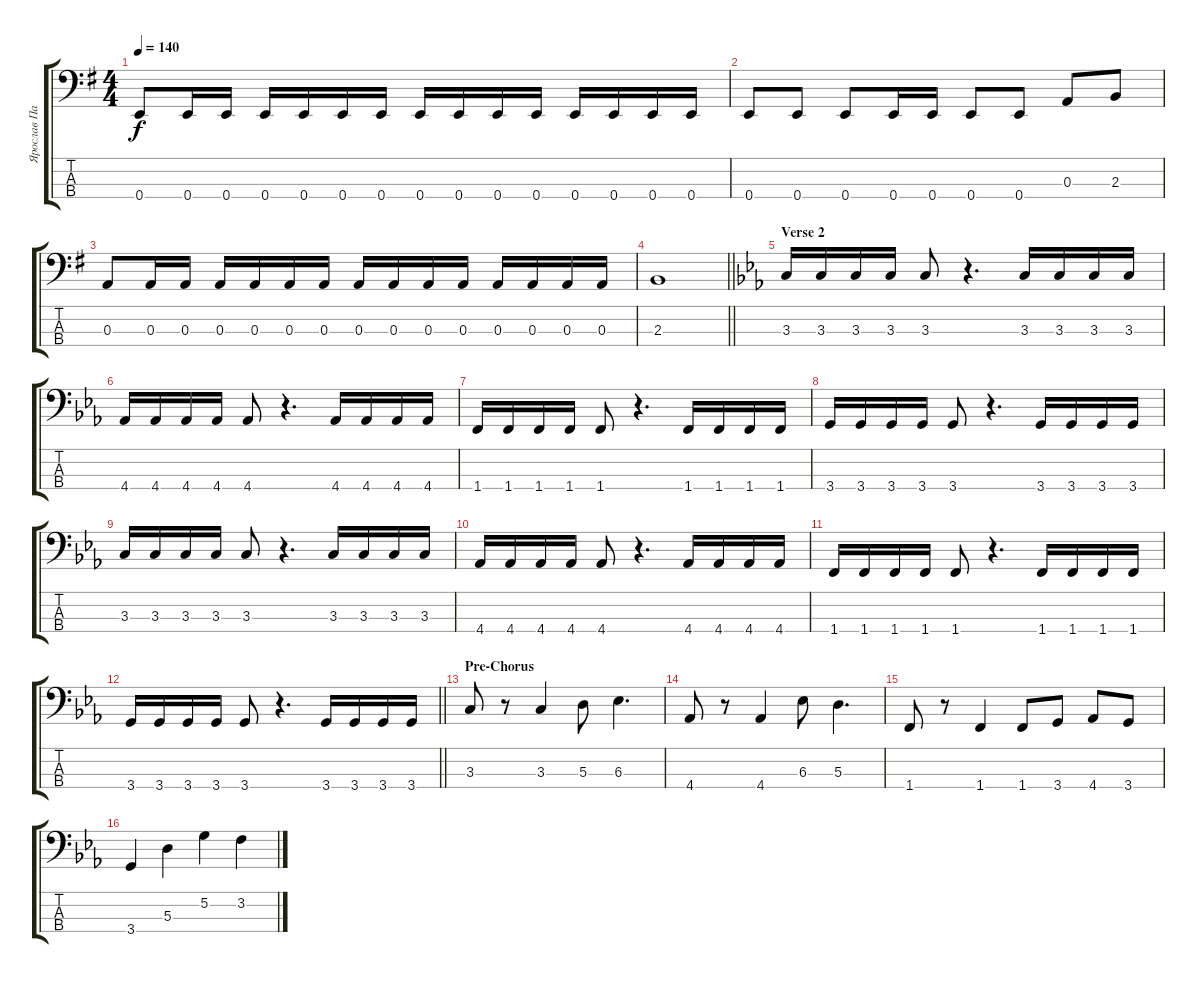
\track ("Ярослав Пастухов" "Ярослав Па") {instrument electricbasspick}
\staff {score tabs}
\tuning (G2 D2 A1 E1) {hide}
\ts (4 4)
\tempo 140
\clef f4
\ks g
0.4.8{dy f} 0.4.16 0.4.16 0.4.16 0.4.16 0.4.16 0.4.16 0.4.16 0.4.16 0.4.16 0.4.16 0.4.16 0.4.16 0.4.16 0.4.16 |
0.4.8 0.4.8 0.4.8 0.4.16 0.4.16 0.4.8 0.4.8 0.3.8 2.3.8 |
0.3.8 0.3.16 0.3.16 0.3.16 0.3.16 0.3.16 0.3.16 0.3.16 0.3.16 0.3.16 0.3.16 0.3.16 0.3.16 0.3.16 0.3.16 |
\barLineRight lightlight
2.3.1 |
\section ("" "Verse 2")
\ks eb
3.3.16 3.3.16 3.3.16 3.3.16 3.3.8 r.4{d} 3.3.16 3.3.16 3.3.16 3.3.16 |
4.4.16 4.4.16 4.4.16 4.4.16 4.4.8 r.4{d} 4.4.16 4.4.16 4.4.16 4.4.16 |
1.4.16 1.4.16 1.4.16 1.4.16 1.4.8 r.4{d} 1.4.16 1.4.16 1.4.16 1.4.16 |
3.4.16 3.4.16 3.4.16 3.4.16 3.4.8 r.4{d} 3.4.16 3.4.16 3.4.16 3.4.16 |
3.3.16 3.3.16 3.3.16 3.3.16 3.3.8 r.4{d} 3.3.16 3.3.16 3.3.16 3.3.16 |
4.4.16 4.4.16 4.4.16 4.4.16 4.4.8 r.4{d} 4.4.16 4.4.16 4.4.16 4.4.16 |
1.4.16 1.4.16 1.4.16 1.4.16 1.4.8 r.4{d} 1.4.16 1.4.16 1.4.16 1.4.16 |
\barLineRight lightlight
3.4.16 3.4.16 3.4.16 3.4.16 3.4.8 r.4{d} 3.4.16 3.4.16 3.4.16 3.4.16 |
\section ("" "Pre-Chorus")
3.3.8 r.8 3.3.4 5.3.8 6.3.4{d} |
4.4.8 r.8 4.4.4 6.3.8 5.3.4{d} |
1.4.8 r.8 1.4.4 1.4.8 3.4.8 4.4.8 3.4.8 |
3.4.4 5.3.4 5.2.4 3.2.4
